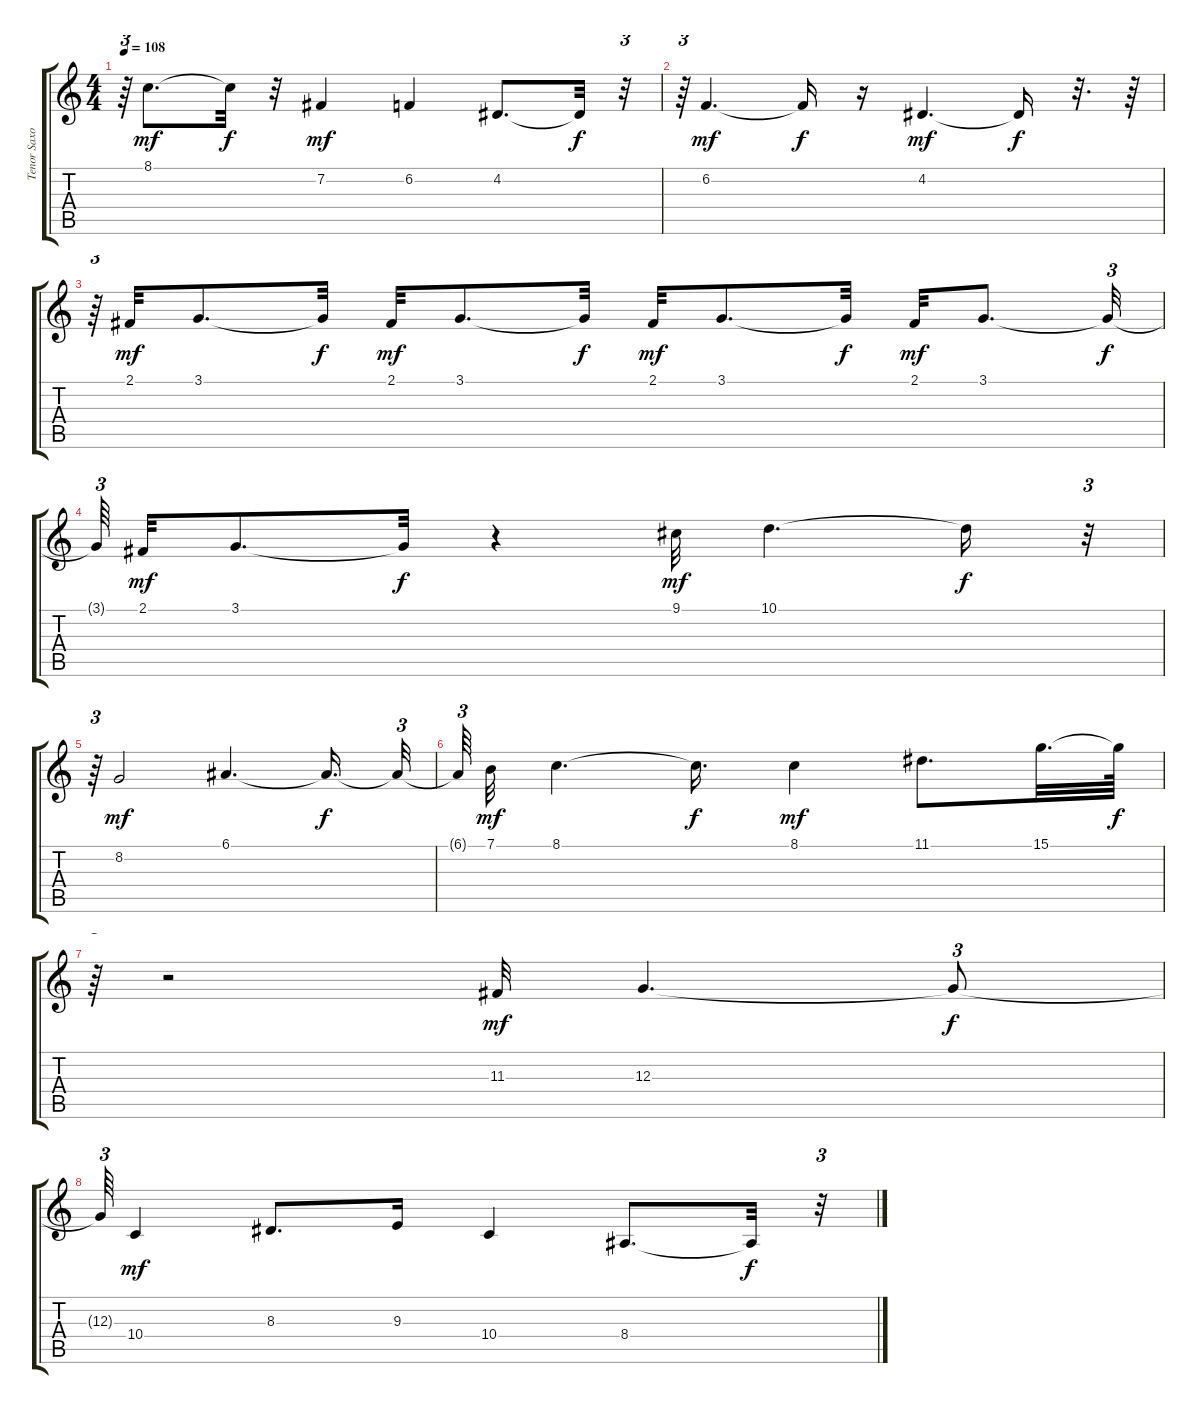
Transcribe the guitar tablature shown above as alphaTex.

\track ("Tenor Saxophone" "Tenor Saxo") {instrument tenorsax}
\staff {score tabs}
\tuning (E4 B3 G3 D3 A2 E2) {hide}
\ts (4 4)
\tempo 108
\clef g2
\ks c
r.64{tu (3 2) dy f} 8.1.8{d dy mf} 8.1{t}.32{dy f} r.32 7.2.4{dy mf} 6.2.4 4.2.8{d} 4.2{t}.32{dy f} r.32{tu (3 2)} |
r.64{tu (3 2)} 6.2.4{d dy mf} 6.2{t}.16{dy f} r.16 4.2.4{d dy mf} 4.2{t}.16{dy f} r.32{d} r.64 |
r.64{tu (3 2)} 2.1.32{dy mf} 3.1.8{d} 3.1{t}.32{dy f} 2.1.32{dy mf} 3.1.8{d} 3.1{t}.32{dy f} 2.1.32{dy mf} 3.1.8{d} 3.1{t}.32{dy f} 2.1.32{dy mf} 3.1.8{d} 3.1{t}.32{tu (3 2) dy f} |
3.1{t}.64{tu (3 2) beam splitsecondary} 2.1.32{dy mf} 3.1.8{d} 3.1{t}.32{dy f} r.4 9.1.32{dy mf} 10.1.4{d} 10.1{t}.16{dy f} r.32{tu (3 2)} |
r.64{tu (3 2)} 8.2.2{dy mf} 6.1.4{d} 6.1{t}.16{d dy f} 6.1{t}.32{tu (3 2)} |
6.1{t}.64{tu (3 2)} 7.1.32{dy mf} 8.1.4{d} 8.1{t}.16{d dy f} 8.1.4{dy mf} 11.1.8{d} 15.1.32{d} 15.1{t}.64{dy f} |
r.64{tu (3 2)} r.2 11.3.32{dy mf} 12.3.4{d} 12.3{t}.8{tu (3 2) dy f} |
12.3{t}.64{tu (3 2)} 10.4.4{dy mf} 8.3.8{d} 9.3.16 10.4.4 8.4.8{d} 8.4{t}.32{dy f} r.32{tu (3 2)}
